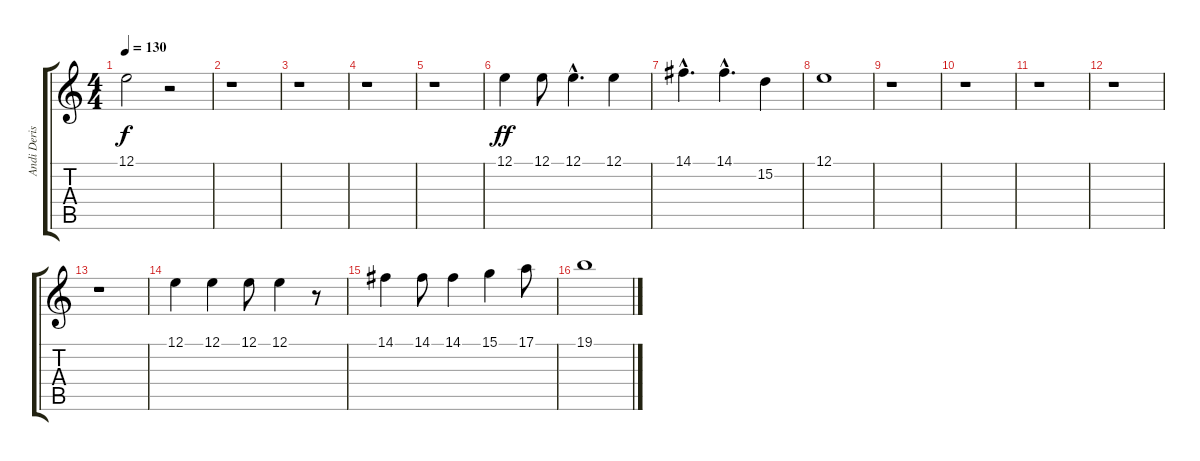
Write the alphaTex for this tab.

\track ("Andi Deris" "Andi Deris") {instrument choiraahs}
\staff {score tabs}
\tuning (E4 B3 G3 D3 A2 E2) {hide}
\ts (4 4)
\tempo 130
\clef g2
\ks c
12.1{t}.2{dy f} r.2 |
r.1 |
r.1 |
r.1 |
r.1 |
12.1.4{dy ff} 12.1.8 12.1{hac}.4{d} 12.1.4 |
14.1{hac}.4{d} 14.1{hac}.4{d} 15.2.4 |
12.1.1 |
r.1 |
r.1 |
r.1 |
r.1 |
r.1 |
12.1.4 12.1.4 12.1.8 12.1.4 r.8 |
14.1.4 14.1.8 14.1.4 15.1.4 17.1.8 |
19.1.1
